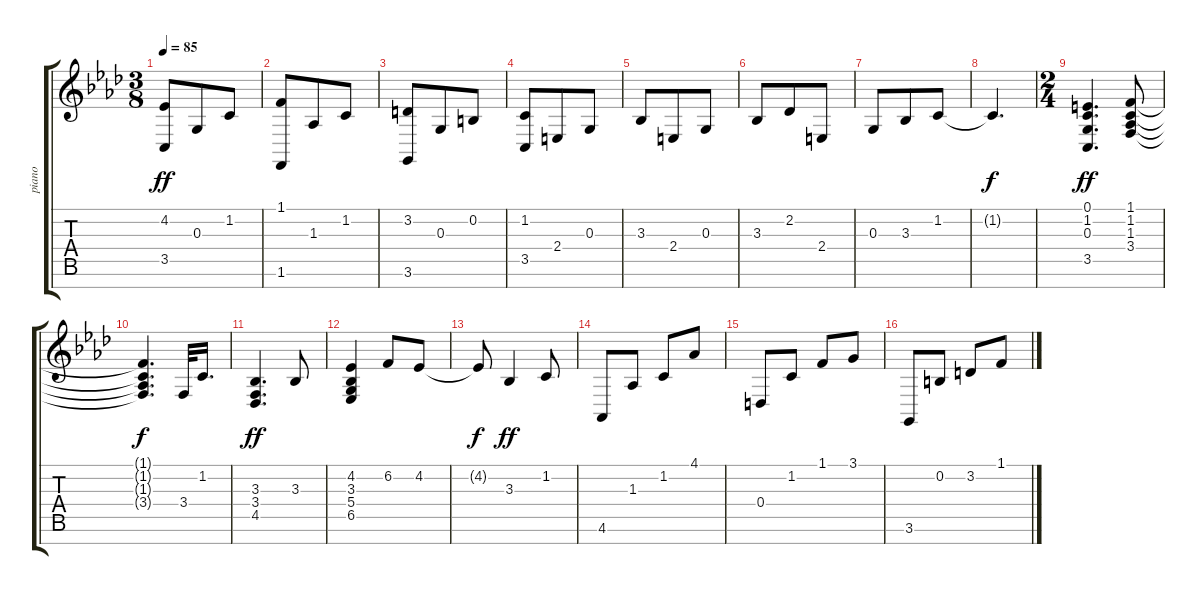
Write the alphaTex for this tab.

\track ("piano" "piano") {instrument acousticgrandpiano}
\staff {score tabs}
\tuning (E4 B3 G3 D3 A2 E2 B1) {hide}
\ts (3 8)
\tempo 85
\clef g2
\ks fminor
(4.2 3.5).8{dy ff} 0.3.8 1.2.8 |
(1.1 1.6).8 1.3.8 1.2.8 |
(3.2 3.6).8 0.3.8 0.2.8 |
(1.2 3.5).8 2.4.8 0.3.8 |
3.3.8 2.4.8 0.3.8 |
3.3.8 2.2.8 2.4.8 |
0.3.8 3.3.8 1.2.8 |
1.2{t}.4{d dy f} |
\ts (2 4)
(0.1 1.2 0.3 3.5).4{d dy ff} (1.1 1.2 1.3 3.4).8 |
(1.1{t} 1.2{t} 1.3{t} 3.4{t}).4{d dy f} 3.4.32 1.2.16{d} |
(3.3 3.4 4.5).4{d dy ff} 3.3.8 |
(4.2 3.3 5.4 6.5).4 6.2.8 4.2.8 |
4.2{t}.8{dy f} 3.3.4{dy ff} 1.2.8 |
4.6.8 1.3.8 1.2.8 4.1.8 |
0.4.8 1.2.8 1.1.8 3.1.8 |
3.6.8 0.2.8 3.2.8 1.1.8
